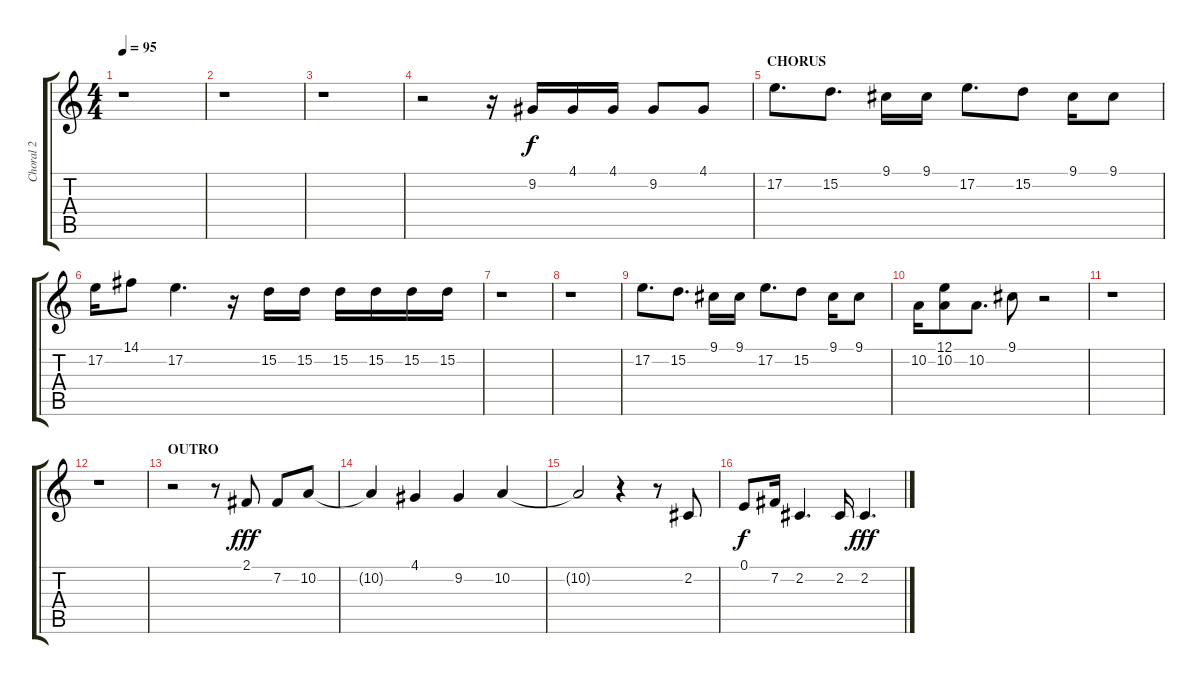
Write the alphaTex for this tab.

\track ("Choral 2" "Choral 2") {instrument clarinet}
\staff {score tabs}
\tuning (E4 B3 G3 D3 A2 E2) {hide}
\ts (4 4)
\tempo 95
\clef g2
\ks c
r.1{dy f} |
r.1 |
r.1 |
r.2 r.16 9.2.16 4.1.16 4.1.16 9.2.8 4.1.8 |
\section ("" "CHORUS")
17.2.8{d} 15.2.8{d} 9.1.16 9.1.16 17.2.8{d} 15.2.8 9.1.16 9.1.8 |
17.2.16 14.1.8 17.2.4{d} r.16 15.2.16 15.2.16 15.2.16 15.2.16 15.2.16 15.2.16 |
r.1 |
r.1 |
17.2.8{d} 15.2.8{d} 9.1.16 9.1.16 17.2.8{d} 15.2.8 9.1.16 9.1.8 |
10.2.16 (12.1 10.2).8 10.2.8{d} 9.1.8 r.2 |
r.1 |
r.1 |
\section ("" "OUTRO")
r.2 r.8 2.1.8{dy fff} 7.2.8 10.2.8 |
10.2{t}.4 4.1.4 9.2.4 10.2.4 |
10.2{t}.2 r.4 r.8 2.2.8 |
0.1.8{dy f} 7.2.16 2.2.4{d} 2.2.16 2.2.4{d dy fff}
